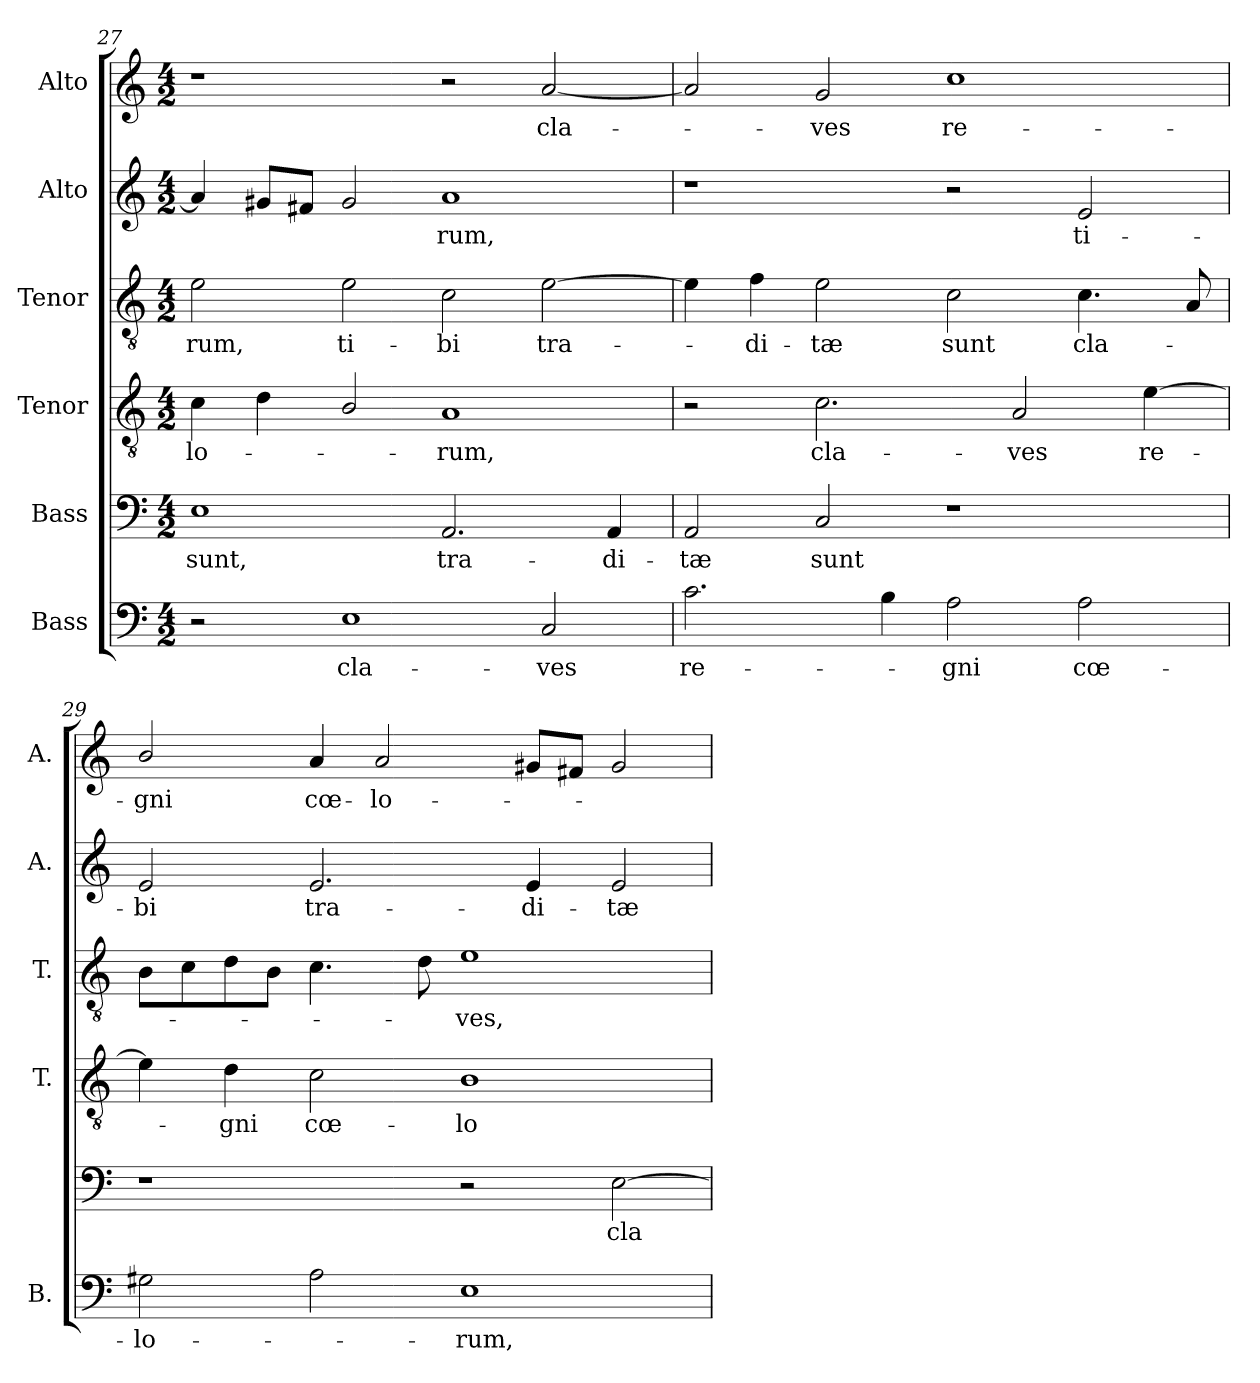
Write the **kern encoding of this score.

**kern	**text	**kern	**text	**kern	**text	**kern	**text	**kern	**text	**kern	**text
*part6	*part6	*part5	*part5	*part4	*part4	*part3	*part3	*part2	*part2	*part1	*part1
*staff6	*staff6	*staff5	*staff5	*staff4	*staff4	*staff3	*staff3	*staff2	*staff2	*staff1	*staff1
*I"Bass	*	*I"Bass	*	*I"Tenor	*	*I"Tenor	*	*I"Alto	*	*I"Alto	*
*I'B.	*	*	*	*I'T.	*	*I'T.	*	*I'A.	*	*I'A.	*
*clefF4	*	*clefF4	*	*clefGv2	*	*clefGv2	*	*clefG2	*	*clefG2	*
*	*	*	*	*ITrd7c12	*	*ITrd7c12	*	*	*	*	*
*k[]	*	*k[]	*	*k[]	*	*k[]	*	*k[]	*	*k[]	*
*C:	*	*C:	*	*C:	*	*C:	*	*C:	*	*C:	*
*M4/2	*	*M4/2	*	*M4/2	*	*M4/2	*	*M4/2	*	*M4/2	*
=27	=27	=27	=27	=27	=27	=27	=27	=27	=27	=27	=27
!	!	!	!LO:LY:b:color=#000000	!	!	!	!	!	!	!	!
!	!	!	!	!	!LO:LY:b:color=#000000	!	!	!	!	!	!
!	!	!	!	!	!	!	!LO:LY:b:color=#000000	!	!	!	!
2r	.	1Ei	sunt,	4Ci\	-lo-	2Ei\	-rum,	4ai/]	.	1r	.
.	.	.	.	4Di\	.	.	.	8g#Xi/L	.	.	.
.	.	.	.	.	.	.	.	8f#Xi/J	.	.	.
!	!LO:LY:b:color=#000000	!	!	!	!	!	!	!	!	!	!
!	!	!	!	!	!	!	!LO:LY:b:color=#000000	!	!	!	!
1Ei	cla-	.	.	2BBi/	.	2Ei\	ti-	2g#i/	.	.	.
!	!	!	!LO:LY:b:color=#000000	!	!	!	!	!	!	!	!
!	!	!	!	!	!LO:LY:b:color=#000000	!	!	!	!	!	!
!	!	!	!	!	!	!	!LO:LY:b:color=#000000	!	!	!	!
!	!	!	!	!	!	!	!	!	!LO:LY:b:color=#000000	!	!
.	.	2.AAi/	tra-	1AAi	-rum,	2Ci\	-bi	1ai	-rum,	2r	.
!	!LO:LY:b:color=#000000	!	!	!	!	!	!	!	!	!	!
!	!	!	!	!	!	!	!LO:LY:b:color=#000000	!	!	!	!
!	!	!	!	!	!	!	!	!	!	!	!LO:LY:b:color=#000000
2Ci/	-ves	.	.	.	.	[2Ei\	tra-	.	.	[2ai/	cla-
!	!	!	!LO:LY:b:color=#000000	!	!	!	!	!	!	!	!
.	.	4AAi/	-di-	.	.	.	.	.	.	.	.
=28	=28	=28	=28	=28	=28	=28	=28	=28	=28	=28	=28
!	!LO:LY:b:color=#000000	!	!	!	!	!	!	!	!	!	!
!	!	!	!LO:LY:b:color=#000000	!	!	!	!	!	!	!	!
2.ci\	re-	2AAi/	-tæ	2r	.	4Ei\]	.	1r	.	2ai/]	.
!	!	!	!	!	!	!	!LO:LY:b:color=#000000	!	!	!	!
.	.	.	.	.	.	4Fi\	-di-	.	.	.	.
!	!	!	!LO:LY:b:color=#000000	!	!	!	!	!	!	!	!
!	!	!	!	!	!LO:LY:b:color=#000000	!	!	!	!	!	!
!	!	!	!	!	!	!	!LO:LY:b:color=#000000	!	!	!	!
!	!	!	!	!	!	!	!	!	!	!	!LO:LY:b:color=#000000
.	.	2Ci/	sunt	2.Ci\	cla-	2Ei\	-tæ	.	.	2gi/	-ves
4Bi\	.	.	.	.	.	.	.	.	.	.	.
!	!LO:LY:b:color=#000000	!	!	!	!	!	!	!	!	!	!
!	!	!	!	!	!	!	!LO:LY:b:color=#000000	!	!	!	!
!	!	!	!	!	!	!	!	!	!	!	!LO:LY:b:color=#000000
2Ai\	-gni	1r	.	.	.	2Ci\	sunt	2r	.	1cci	re-
!	!	!	!	!	!LO:LY:b:color=#000000	!	!	!	!	!	!
.	.	.	.	2AAi/	-ves	.	.	.	.	.	.
!	!LO:LY:b:color=#000000	!	!	!	!	!	!	!	!	!	!
!	!	!	!	!	!	!	!LO:LY:b:color=#000000	!	!	!	!
!	!	!	!	!	!	!	!	!	!LO:LY:b:color=#000000	!	!
2Ai\	cœ-	.	.	.	.	4.Ci\	cla-	2ei/	ti-	.	.
!	!	!	!	!	!LO:LY:b:color=#000000	!	!	!	!	!	!
.	.	.	.	[4Ei\	re-	.	.	.	.	.	.
.	.	.	.	.	.	8AAi/	.	.	.	.	.
=29	=29	=29	=29	=29	=29	=29	=29	=29	=29	=29	=29
!	!LO:LY:b:color=#000000	!	!	!	!	!	!	!	!	!	!
!	!	!	!	!	!	!	!	!	!LO:LY:b:color=#000000	!	!
!	!	!	!	!	!	!	!	!	!	!	!LO:LY:b:color=#000000
2G#Xi\	-lo-	1r	.	4Ei\]	.	8BBi\L	.	2ei/	-bi	2bi/	-gni
.	.	.	.	.	.	8Ci\	.	.	.	.	.
!	!	!	!	!	!LO:LY:b:color=#000000	!	!	!	!	!	!
.	.	.	.	4Di\	-gni	8Di\	.	.	.	.	.
.	.	.	.	.	.	8BBi\J	.	.	.	.	.
!	!	!	!	!	!LO:LY:b:color=#000000	!	!	!	!	!	!
!	!	!	!	!	!	!	!	!	!LO:LY:b:color=#000000	!	!
!	!	!	!	!	!	!	!	!	!	!	!LO:LY:b:color=#000000
2Ai\	.	.	.	2Ci\	cœ-	4.Ci\	.	2.ei/	tra-	4ai/	cœ-
!	!	!	!	!	!	!	!	!	!	!	!LO:LY:b:color=#000000
.	.	.	.	.	.	.	.	.	.	2ai/	-lo-
.	.	.	.	.	.	8Di\	.	.	.	.	.
!	!LO:LY:b:color=#000000	!	!	!	!	!	!	!	!	!	!
!	!	!	!	!	!LO:LY:b:color=#000000	!	!	!	!	!	!
!	!	!	!	!	!	!	!LO:LY:b:color=#000000	!	!	!	!
1Ei	-rum,	2r	.	1BBi	-lo-	1Ei	-ves,	.	.	.	.
!	!	!	!	!	!	!	!	!	!LO:LY:b:color=#000000	!	!
.	.	.	.	.	.	.	.	4ei/	-di-	8g#Xi/L	.
.	.	.	.	.	.	.	.	.	.	8f#Xi/J	.
!	!	!	!LO:LY:b:color=#000000	!	!	!	!	!	!	!	!
!	!	!	!	!	!	!	!	!	!LO:LY:b:color=#000000	!	!
.	.	[2Ei\	cla-	.	.	.	.	2ei/	-tæ	2g#i/	.
=	=	=	=	=	=	=	=	=	=	=	=
*-	*-	*-	*-	*-	*-	*-	*-	*-	*-	*-	*-
